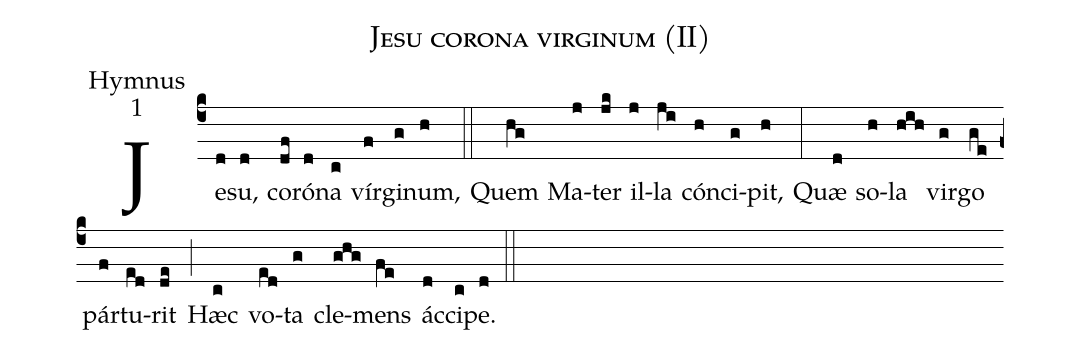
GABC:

name:Jesu corona virginum (II);
office-part:Hymnus;
mode:1;
%%
(c4) Je(d)su,(d) co(df)ró(d)na(c) vír(f)gi(g)num,(h) (::)
Quem(hg) Ma(j)ter(jk) il(j)la(ji) cón(h)ci(g)pit,(h) (:)
Quæ(d) so(h)la(hih) vir(g)go(ge) pár(f)tu(ed)rit(de) (;) Hæc(c) vo(ed)ta(g) cle(ghg)mens(fe) ác(d)ci(c)pe.(d) (::)
